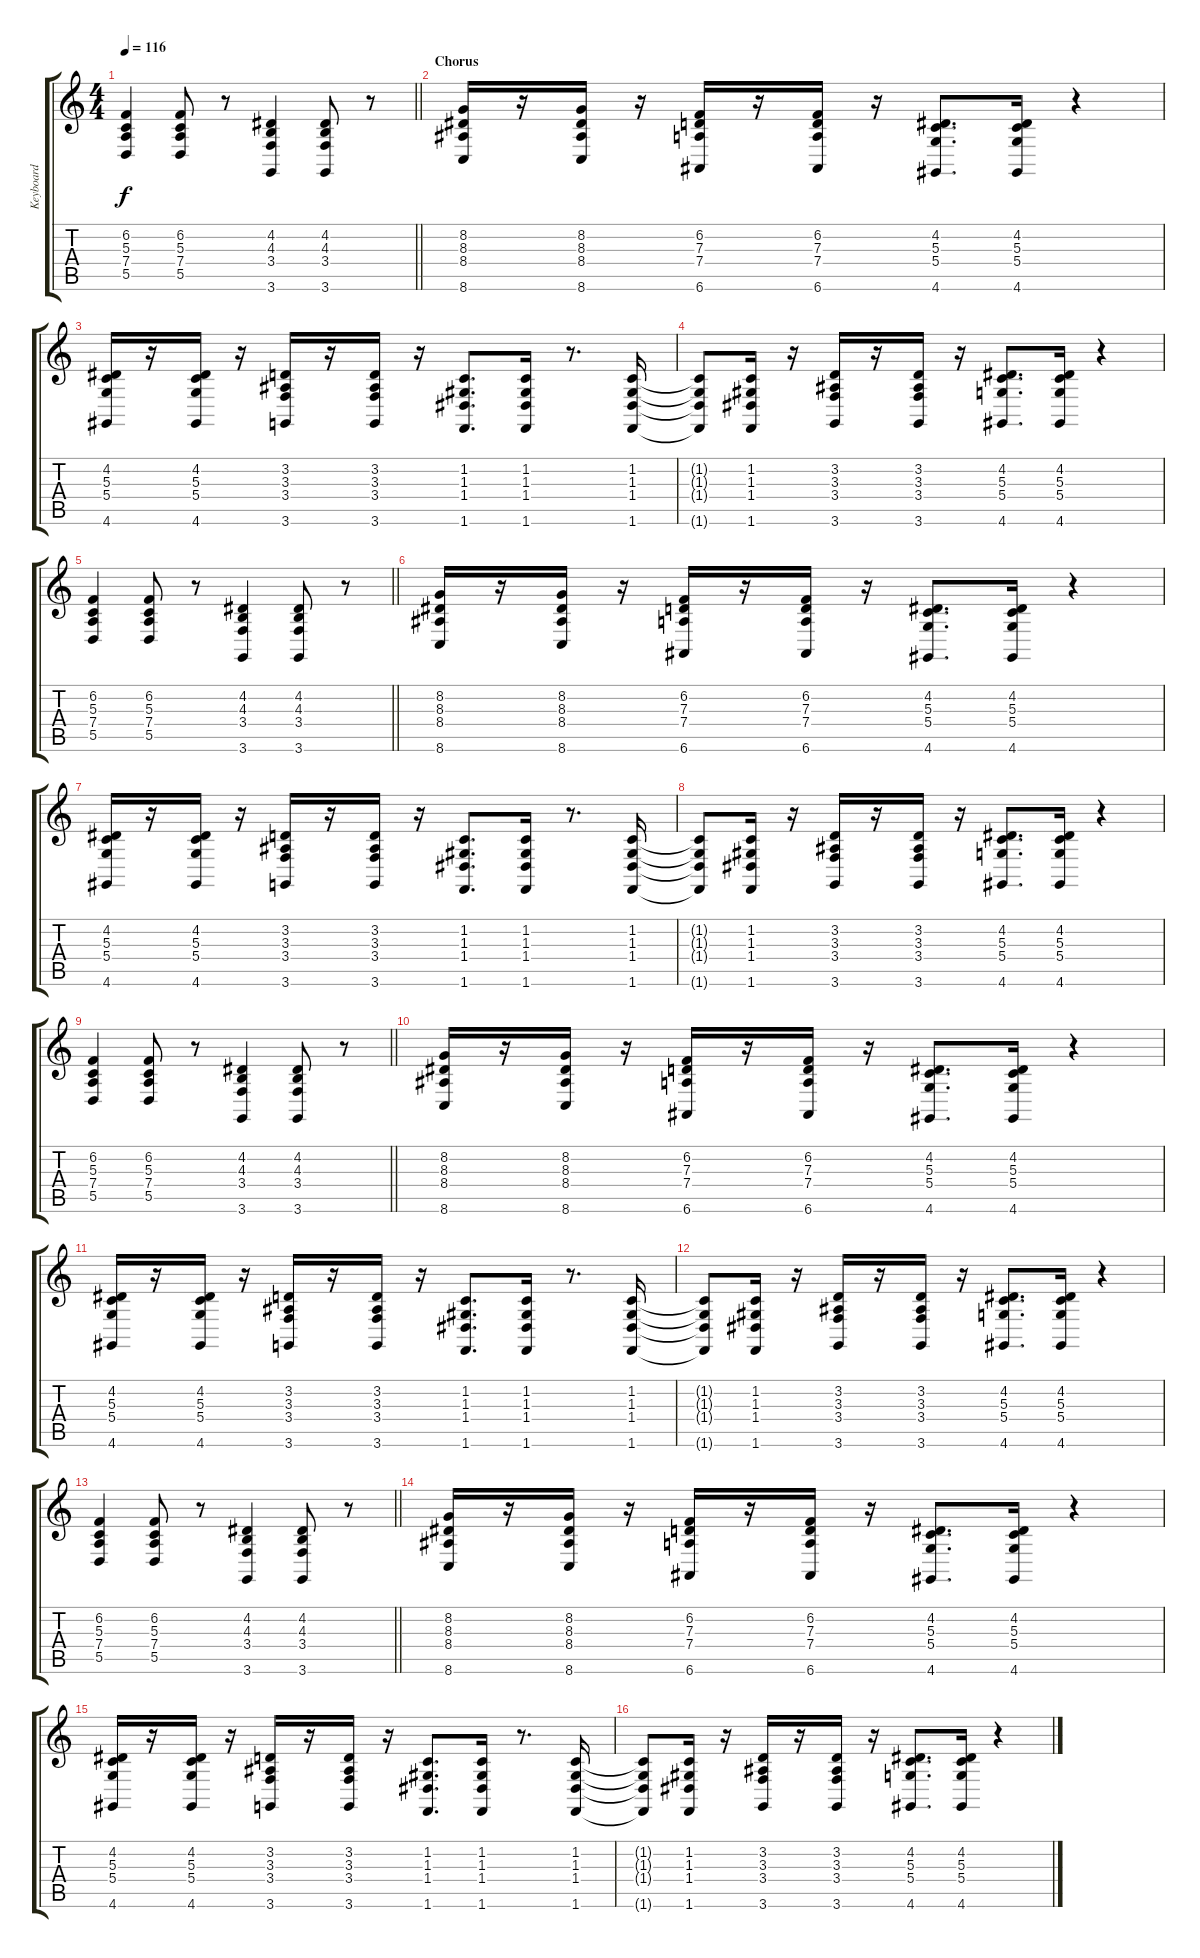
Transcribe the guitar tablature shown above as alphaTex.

\track ("Keyboard" "Keyboard") {instrument clavinet}
\staff {score tabs}
\tuning (E4 B3 G3 D3 A2 E2) {hide}
\ts (4 4)
\tempo 116
\clef g2
\barLineRight lightlight
\ks c
(6.2 5.3 7.4 5.5).4{dy f} (6.2 5.3 7.4 5.5).8 r.8 (4.2 4.3 3.4 3.6).4 (4.2 4.3 3.4 3.6).8 r.8 |
\section ("" "Chorus")
(8.2 8.3 8.4 8.6).16 r.16 (8.2 8.3 8.4 8.6).16 r.16 (6.2 7.3 7.4 6.6).16 r.16 (6.2 7.3 7.4 6.6).16 r.16 (4.2 5.3 5.4 4.6).8{d} (4.2 5.3 5.4 4.6).16 r.4 |
(4.2 5.3 5.4 4.6).16 r.16 (4.2 5.3 5.4 4.6).16 r.16 (3.2 3.3 3.4 3.6).16 r.16 (3.2 3.3 3.4 3.6).16 r.16 (1.2 1.3 1.4 1.6).8{d} (1.2 1.3 1.4 1.6).16 r.8{d} (1.2 1.3 1.4 1.6).16 |
(1.2{t} 1.3{t} 1.4{t} 1.6{t}).8 (1.2 1.3 1.4 1.6).16 r.16 (3.2 3.3 3.4 3.6).16 r.16 (3.2 3.3 3.4 3.6).16 r.16 (4.2 5.3 5.4 4.6).8{d} (4.2 5.3 5.4 4.6).16 r.4 |
\barLineRight lightlight
(6.2 5.3 7.4 5.5).4 (6.2 5.3 7.4 5.5).8 r.8 (4.2 4.3 3.4 3.6).4 (4.2 4.3 3.4 3.6).8 r.8 |
(8.2 8.3 8.4 8.6).16 r.16 (8.2 8.3 8.4 8.6).16 r.16 (6.2 7.3 7.4 6.6).16 r.16 (6.2 7.3 7.4 6.6).16 r.16 (4.2 5.3 5.4 4.6).8{d} (4.2 5.3 5.4 4.6).16 r.4 |
(4.2 5.3 5.4 4.6).16 r.16 (4.2 5.3 5.4 4.6).16 r.16 (3.2 3.3 3.4 3.6).16 r.16 (3.2 3.3 3.4 3.6).16 r.16 (1.2 1.3 1.4 1.6).8{d} (1.2 1.3 1.4 1.6).16 r.8{d} (1.2 1.3 1.4 1.6).16 |
(1.2{t} 1.3{t} 1.4{t} 1.6{t}).8 (1.2 1.3 1.4 1.6).16 r.16 (3.2 3.3 3.4 3.6).16 r.16 (3.2 3.3 3.4 3.6).16 r.16 (4.2 5.3 5.4 4.6).8{d} (4.2 5.3 5.4 4.6).16 r.4 |
\barLineRight lightlight
(6.2 5.3 7.4 5.5).4 (6.2 5.3 7.4 5.5).8 r.8 (4.2 4.3 3.4 3.6).4 (4.2 4.3 3.4 3.6).8 r.8 |
(8.2 8.3 8.4 8.6).16 r.16 (8.2 8.3 8.4 8.6).16 r.16 (6.2 7.3 7.4 6.6).16 r.16 (6.2 7.3 7.4 6.6).16 r.16 (4.2 5.3 5.4 4.6).8{d} (4.2 5.3 5.4 4.6).16 r.4 |
(4.2 5.3 5.4 4.6).16 r.16 (4.2 5.3 5.4 4.6).16 r.16 (3.2 3.3 3.4 3.6).16 r.16 (3.2 3.3 3.4 3.6).16 r.16 (1.2 1.3 1.4 1.6).8{d} (1.2 1.3 1.4 1.6).16 r.8{d} (1.2 1.3 1.4 1.6).16 |
(1.2{t} 1.3{t} 1.4{t} 1.6{t}).8 (1.2 1.3 1.4 1.6).16 r.16 (3.2 3.3 3.4 3.6).16 r.16 (3.2 3.3 3.4 3.6).16 r.16 (4.2 5.3 5.4 4.6).8{d} (4.2 5.3 5.4 4.6).16 r.4 |
\barLineRight lightlight
(6.2 5.3 7.4 5.5).4 (6.2 5.3 7.4 5.5).8 r.8 (4.2 4.3 3.4 3.6).4 (4.2 4.3 3.4 3.6).8 r.8 |
(8.2 8.3 8.4 8.6).16 r.16 (8.2 8.3 8.4 8.6).16 r.16 (6.2 7.3 7.4 6.6).16 r.16 (6.2 7.3 7.4 6.6).16 r.16 (4.2 5.3 5.4 4.6).8{d} (4.2 5.3 5.4 4.6).16 r.4 |
(4.2 5.3 5.4 4.6).16 r.16 (4.2 5.3 5.4 4.6).16 r.16 (3.2 3.3 3.4 3.6).16 r.16 (3.2 3.3 3.4 3.6).16 r.16 (1.2 1.3 1.4 1.6).8{d} (1.2 1.3 1.4 1.6).16 r.8{d} (1.2 1.3 1.4 1.6).16 |
(1.2{t} 1.3{t} 1.4{t} 1.6{t}).8 (1.2 1.3 1.4 1.6).16 r.16 (3.2 3.3 3.4 3.6).16 r.16 (3.2 3.3 3.4 3.6).16 r.16 (4.2 5.3 5.4 4.6).8{d} (4.2 5.3 5.4 4.6).16 r.4
